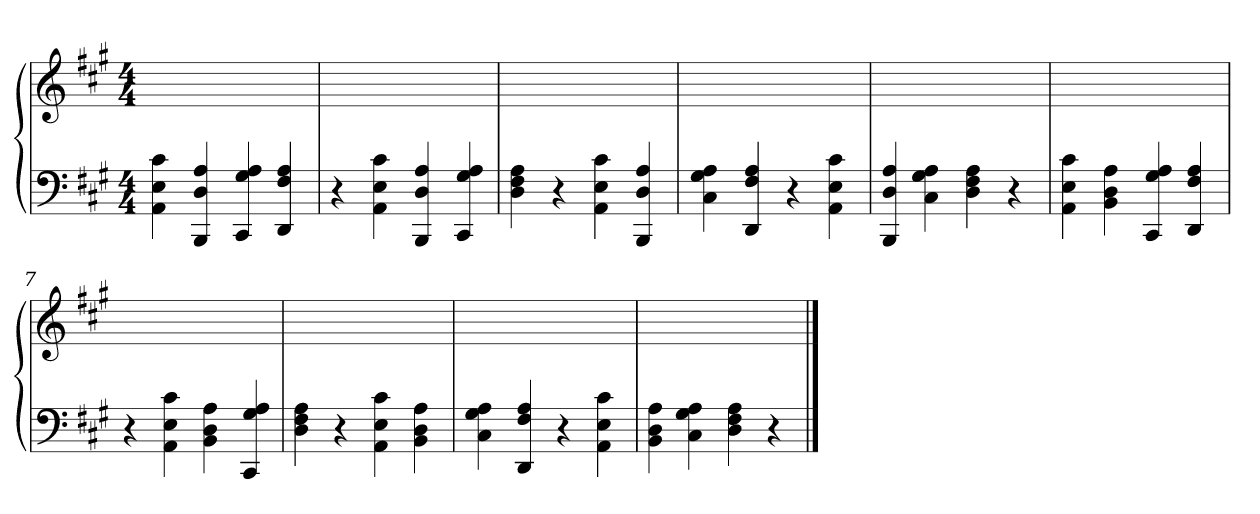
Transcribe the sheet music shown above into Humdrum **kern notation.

**kern	**kern
*part2	*part1
*staff2	*staff1
*clefF4	*clefG2
*k[f#c#g#]	*k[f#c#g#]
*A:	*A:
*M4/4	*M4/4
*MM60	*MM60
=1	=1
4AA 4E 4c#	1ryy
4BBB 4D 4A	.
4CC# 4G# 4A	.
4DD 4F# 4A	.
=2	=2
4r	1ryy
4AA 4E 4c#	.
4BBB 4D 4A	.
4CC# 4G# 4A	.
=3	=3
4D 4F# 4A	1ryy
4r	.
4AA 4E 4c#	.
4BBB 4D 4A	.
=4	=4
4C# 4G# 4A	1ryy
4DD 4F# 4A	.
4r	.
4AA 4E 4c#	.
=5	=5
4BBB 4D 4A	1ryy
4C# 4G# 4A	.
4D 4F# 4A	.
4r	.
=6	=6
4AA 4E 4c#	1ryy
4BB 4D 4A	.
4CC# 4G# 4A	.
4DD 4F# 4A	.
=7	=7
4r	1ryy
4AA 4E 4c#	.
4BB 4D 4A	.
4CC# 4G# 4A	.
=8	=8
4D 4F# 4A	1ryy
4r	.
4AA 4E 4c#	.
4BB 4D 4A	.
=9	=9
4C# 4G# 4A	1ryy
4DD 4F# 4A	.
4r	.
4AA 4E 4c#	.
=10	=10
4BB 4D 4A	1ryy
4C# 4G# 4A	.
4D 4F# 4A	.
4r	.
==	==
*-	*-
